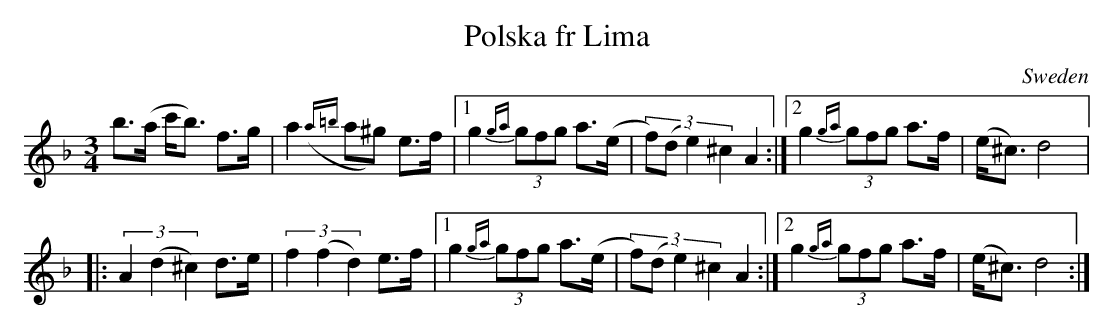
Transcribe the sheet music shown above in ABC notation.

X:1
T:Polska fr Lima
M:3/4
O:Sweden
K:D minor
b>(a c'<b) f>g | a2 ({a=b}a^g) e>f\
|1 g2 (3{ga}gfg a>(e | (3:2:4f)(de2)^c2 A2 :|2 \
g2 (3{ga}gfg a>f | (e<^c) d4 |:
(3:2:3 A2(d2^c2) d>e | (3:2:3f2(f2d2) e>f \
|1 g2 (3{ga}gfg a>(e |(3:2:4f)(de2)^c2 A2 :|2 \
g2 (3{ga}gfg a>f | (e<^c) d4 :|
